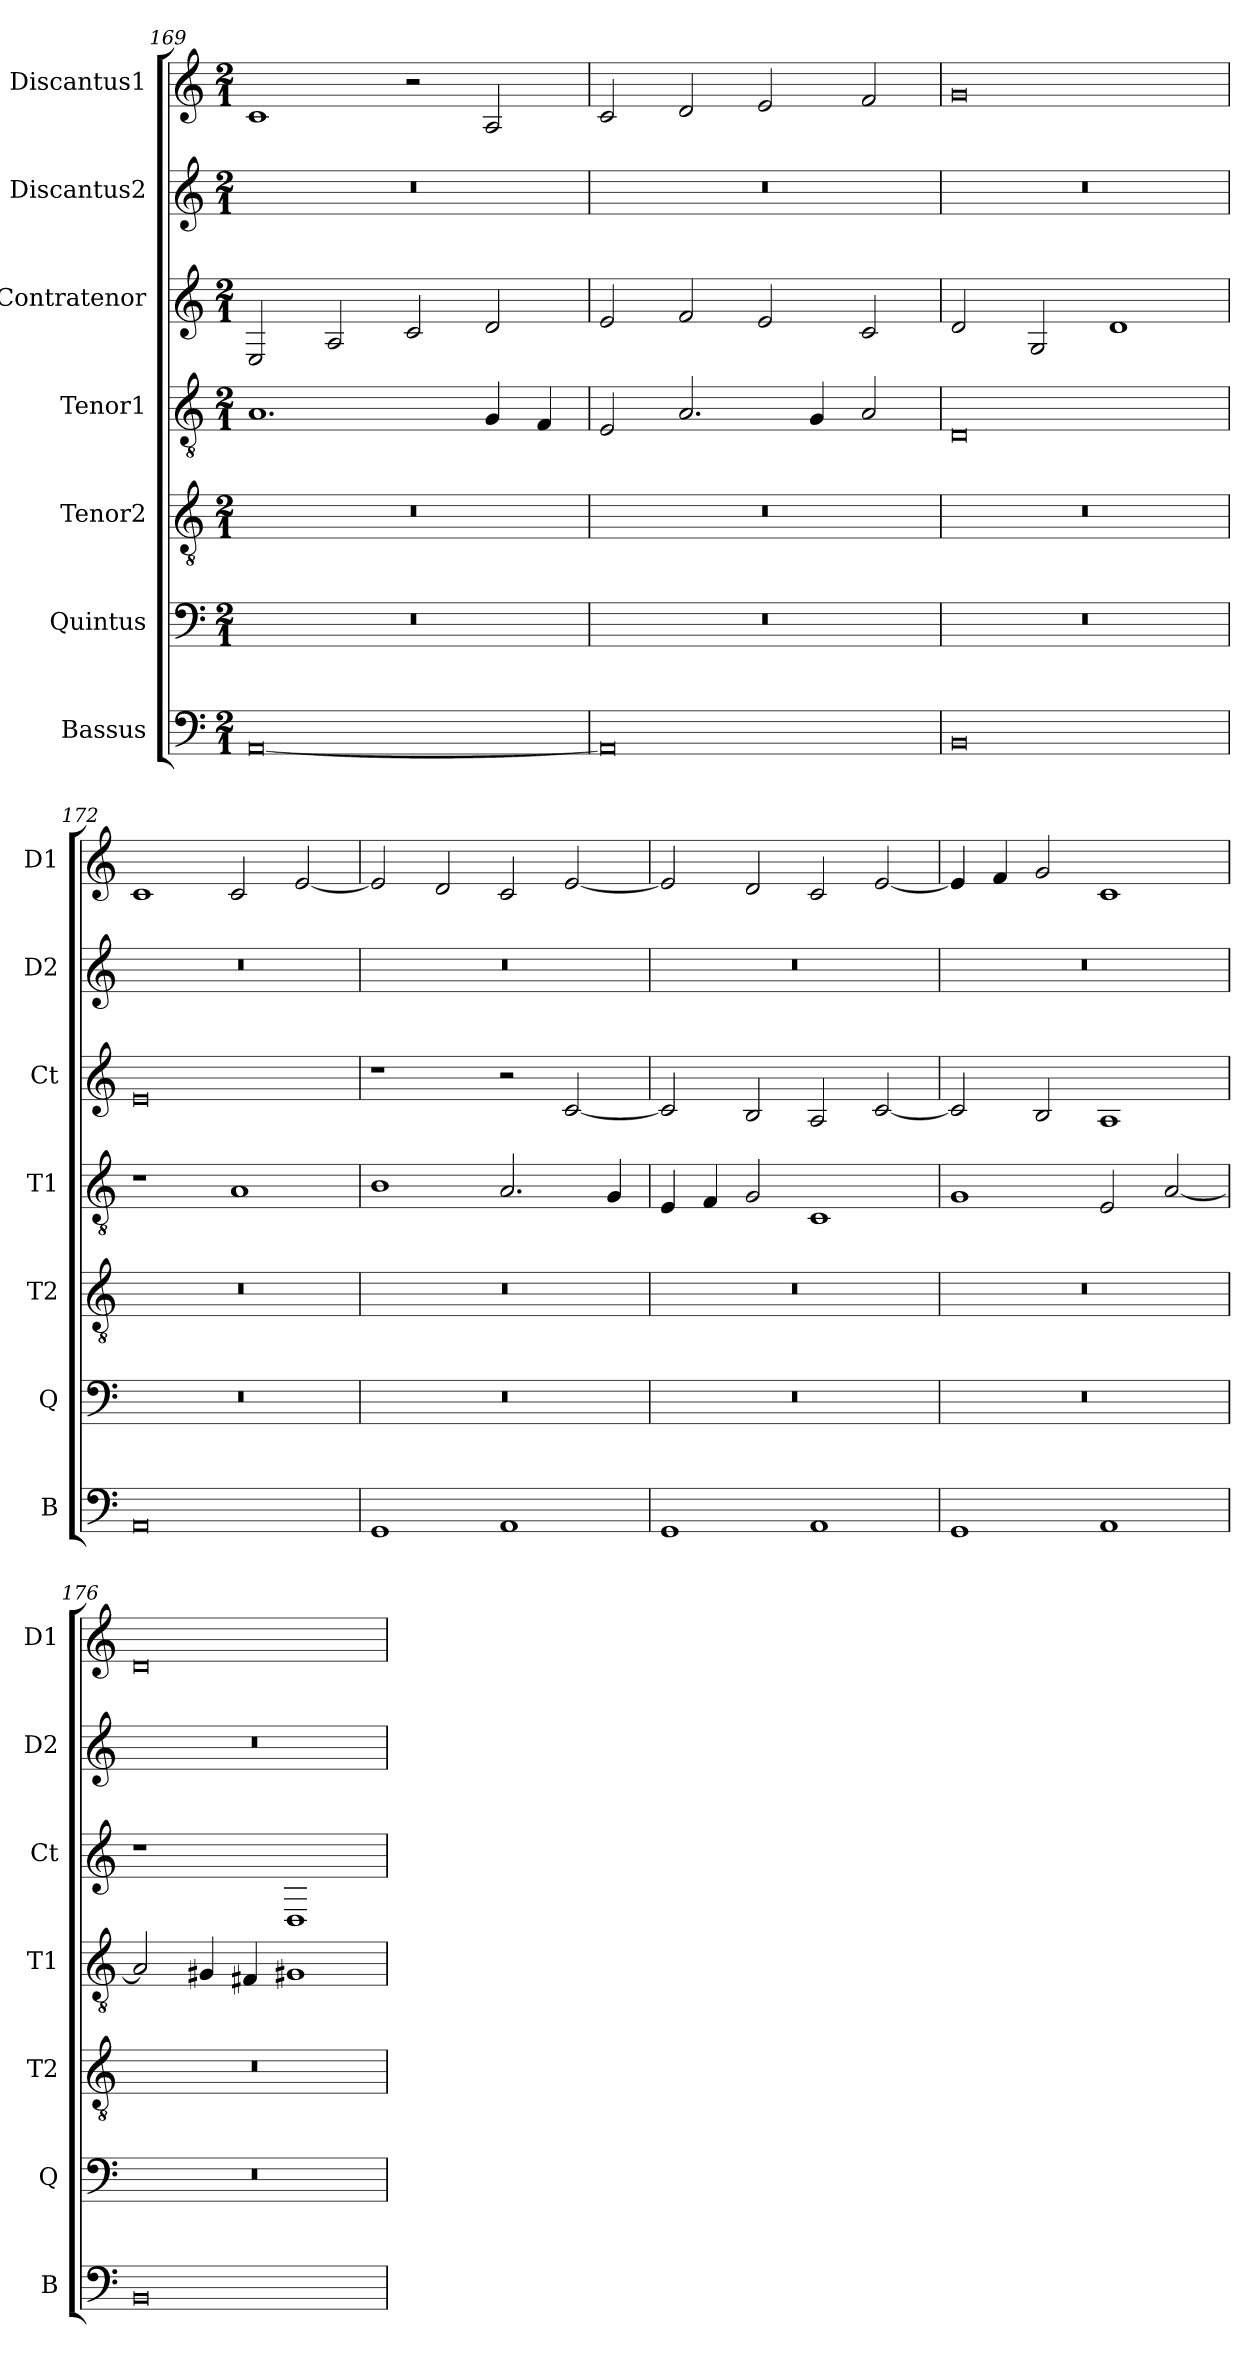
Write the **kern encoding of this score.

**kern	**kern	**kern	**kern	**kern	**kern	**kern
*part7	*part6	*part5	*part4	*part3	*part2	*part1
*staff7	*staff6	*staff5	*staff4	*staff3	*staff2	*staff1
*I"Bassus	*I"Quintus	*I"Tenor2	*I"Tenor1	*I"Contratenor	*I"Discantus2	*I"Discantus1
*I'B	*I'Q	*I'T2	*I'T1	*I'Ct	*I'D2	*I'D1
*clefF4	*clefF4	*clefGv2	*clefGv2	*clefG2	*clefG2	*clefG2
*k[]	*k[]	*k[]	*k[]	*k[]	*k[]	*k[]
*M2/1	*M2/1	*M2/1	*M2/1	*M2/1	*M2/1	*M2/1
=169	=169	=169	=169	=169	=169	=169
[0AA	0r	0r	1.A	2E/	0r	1c
.	.	.	.	2A/	.	.
.	.	.	.	2c/	.	2r
.	.	.	4G/	2d/	.	2A/
.	.	.	4F/	.	.	.
=170	=170	=170	=170	=170	=170	=170
0AA]	0r	0r	2E/	2e/	0r	2c/
.	.	.	2.A/	2f/	.	2d/
.	.	.	.	2e/	.	2e/
.	.	.	4G/	.	.	.
.	.	.	2A/	2c/	.	2f/
=171	=171	=171	=171	=171	=171	=171
0BB	0r	0r	0D	2d/	0r	0g
.	.	.	.	2G/	.	.
.	.	.	.	1d	.	.
=172	=172	=172	=172	=172	=172	=172
0AA	0r	0r	1r	0e	0r	1c
.	.	.	1A	.	.	2c/
.	.	.	.	.	.	[2e/
=173	=173	=173	=173	=173	=173	=173
1GG	0r	0r	1B	1r	0r	2e/]
.	.	.	.	.	.	2d/
1AA	.	.	2.A/	2r	.	2c/
.	.	.	.	[2c/	.	[2e/
.	.	.	4G/	.	.	.
=174	=174	=174	=174	=174	=174	=174
1GG	0r	0r	4E/	2c/]	0r	2e/]
.	.	.	4F/	.	.	.
.	.	.	2G/	2B/	.	2d/
1AA	.	.	1C	2A/	.	2c/
.	.	.	.	[2c/	.	[2e/
=175	=175	=175	=175	=175	=175	=175
1GG	0r	0r	1G	2c/]	0r	4e/]
.	.	.	.	.	.	4f/
.	.	.	.	2B/	.	2g/
1AA	.	.	2E/	1A	.	1c
.	.	.	[2A/	.	.	.
=176	=176	=176	=176	=176	=176	=176
0BB	0r	0r	2A/]	1r	0r	0d
.	.	.	4G#X/	.	.	.
.	.	.	4F#X/	.	.	.
.	.	.	1G#X	1D	.	.
=	=	=	=	=	=	=
*-	*-	*-	*-	*-	*-	*-
